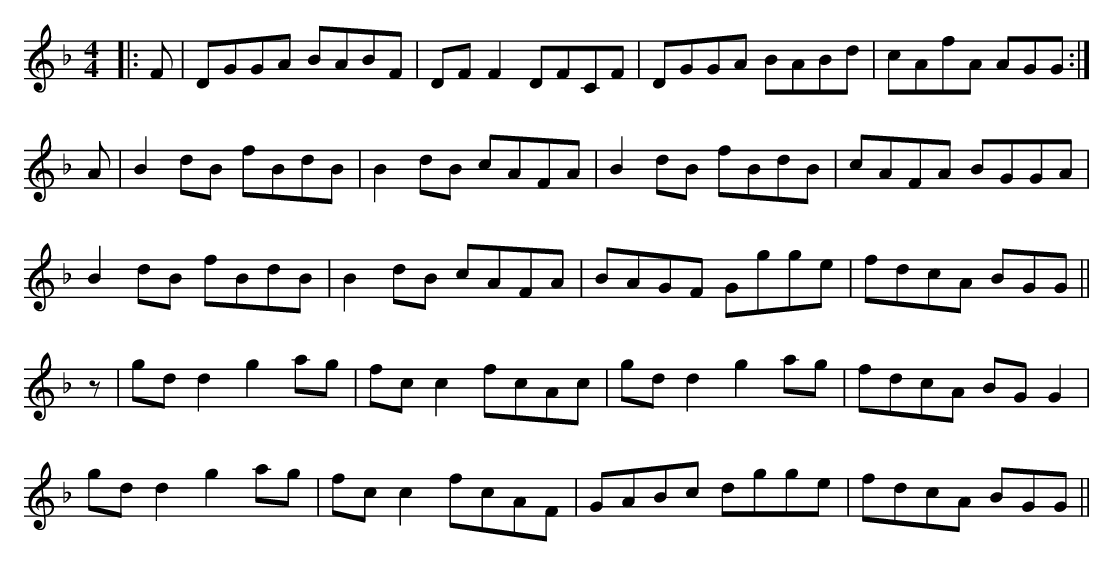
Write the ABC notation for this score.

X:1
M:4/4
K:Gdor
|:F|DGGA BABF|DFF2 DFCF|DGGA BABd|cAfA AGG:|
A|B2dB fBdB|B2dB cAFA|B2dB fBdB|cAFA BGGA|
B2dB fBdB|B2dB cAFA|BAGF Ggge|fdcA BGG||
z|gdd2 g2ag|fcc2 fcAc|gdd2 g2ag|fdcA BGG2|
gdd2 g2ag|fcc2 fcAF|GABc dgge|fdcA BGG||
